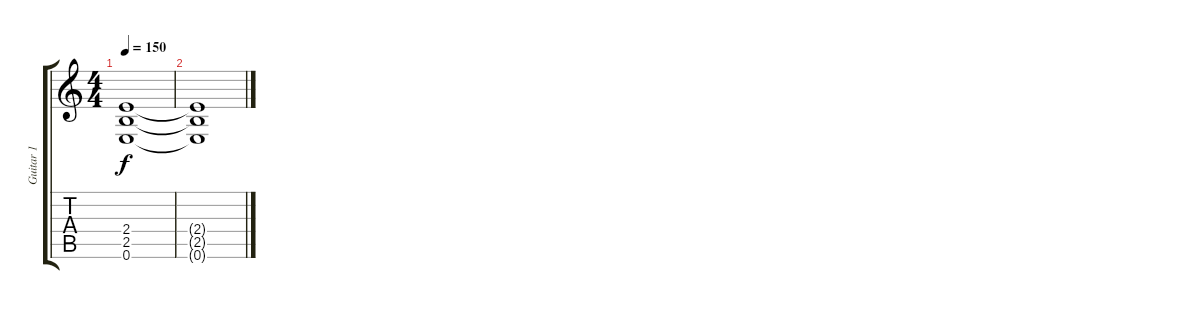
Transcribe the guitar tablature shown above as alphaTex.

\track ("Guitar 1" "Guitar 1") {instrument distortionguitar}
\staff {score tabs}
\tuning (E4 B3 G3 D3 A2 E2) {hide}
\ts (4 4)
\tempo 150
\clef g2
\ks c
(2.4{t} 2.5{t} 0.6{t}).1{dy f} |
(2.4{t} 2.5{t} 0.6{t}).1
